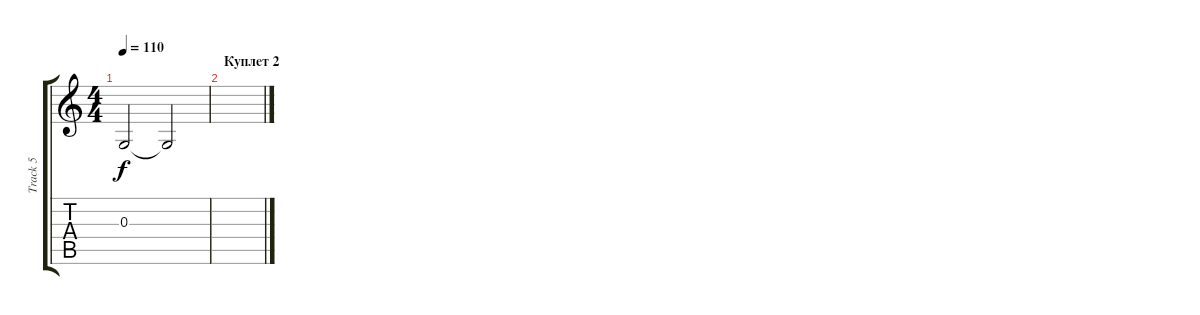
\track ("Track 5" "Track 5") {instrument stringensemble2}
\staff {score tabs}
\tuning (E4 B3 G3 D3 A2 D2) {hide}
\ts (4 4)
\tempo 110
\clef g2
\ks c
0.3{t}.2{dy f} 0.3{t}.2 |
\section ("" "Куплет 2")
